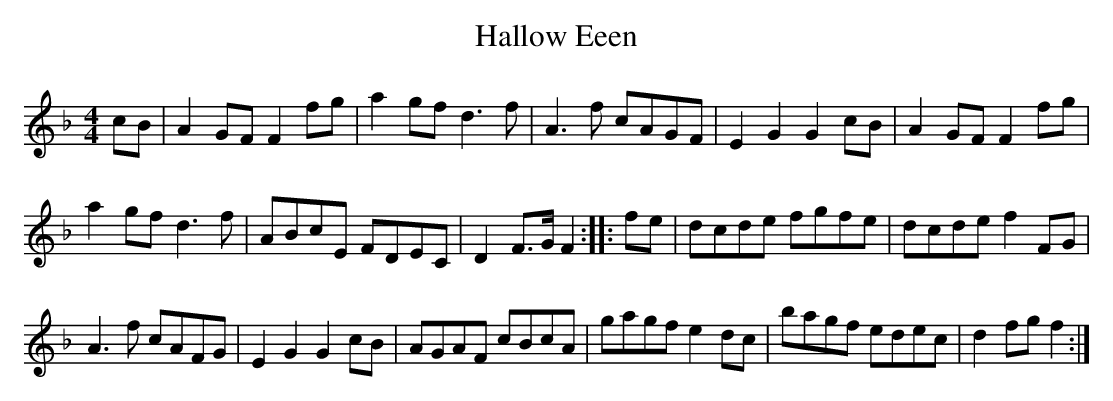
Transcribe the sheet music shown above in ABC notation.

X:1
T:Hallow Eeen
M:4/4
L:1/8
K:F
cB|A2 GF F2 fg|a2 gf d3 f|A3 f cAGF|E2 G2 G2 cB|A2 GF F2 fg|
a2 gf d3 f|ABcE FDEC|D2 F>G F2::fe|dcde fgfe|dcde f2 FG|
A3 f cAFG|E2 G2 G2 cB|AGAF cBcA|gagf e2 dc|bagf edec|d2 fg f2:|]
